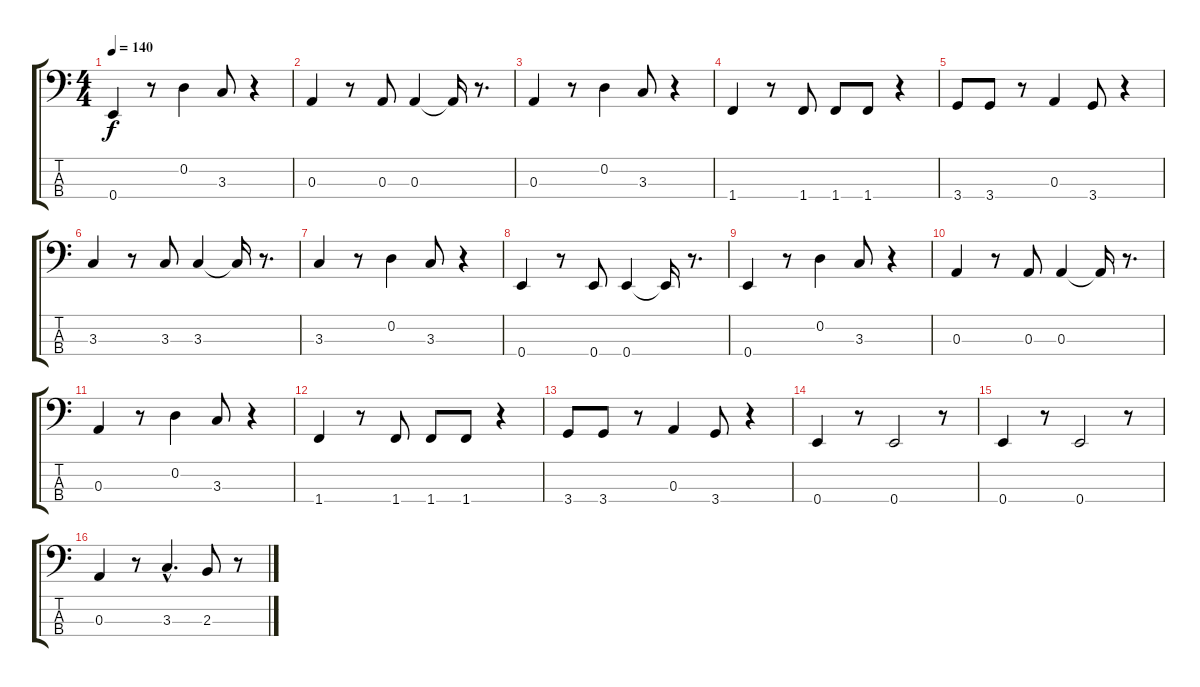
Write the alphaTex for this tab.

\track "" {instrument electricbassfinger}
\staff {score tabs}
\tuning (G2 D2 A1 E1) {hide}
\ts (4 4)
\tempo 140
\clef f4
\ks c
0.4.4{dy f} r.8 0.2.4 3.3.8 r.4 |
0.3.4 r.8 0.3.8 0.3.4 0.3{t}.16 r.8{d} |
0.3.4 r.8 0.2.4 3.3.8 r.4 |
1.4.4 r.8 1.4.8 1.4.8 1.4.8 r.4 |
3.4.8 3.4.8 r.8 0.3.4 3.4.8 r.4 |
3.3.4 r.8 3.3.8 3.3.4 3.3{t}.16 r.8{d} |
3.3.4 r.8 0.2.4 3.3.8 r.4 |
0.4.4 r.8 0.4.8 0.4.4 0.4{t}.16 r.8{d} |
0.4.4 r.8 0.2.4 3.3.8 r.4 |
0.3.4 r.8 0.3.8 0.3.4 0.3{t}.16 r.8{d} |
0.3.4 r.8 0.2.4 3.3.8 r.4 |
1.4.4 r.8 1.4.8 1.4.8 1.4.8 r.4 |
3.4.8 3.4.8 r.8 0.3.4 3.4.8 r.4 |
0.4.4 r.8 0.4.2 r.8 |
0.4.4 r.8 0.4.2 r.8 |
0.3.4 r.8 3.3{hac}.4{d} 2.3.8 r.8
